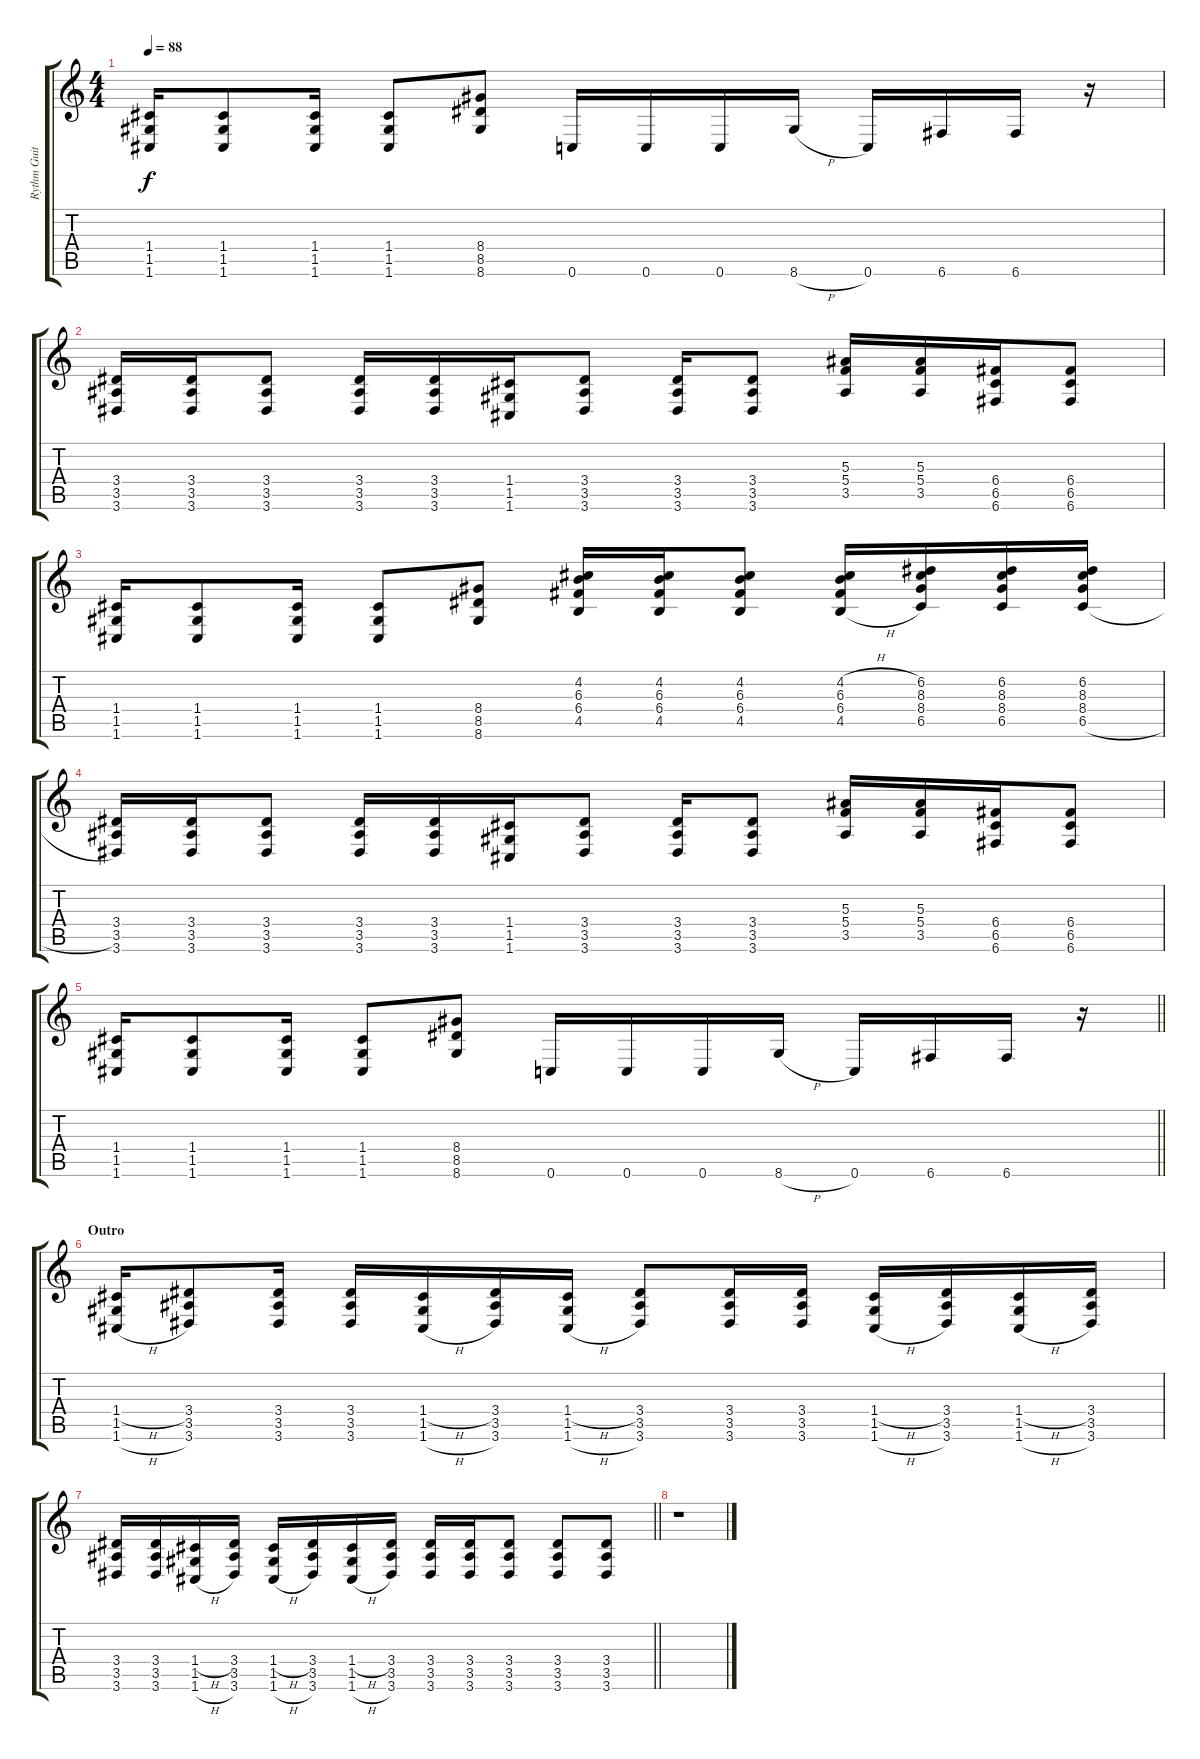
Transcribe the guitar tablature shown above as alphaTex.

\track ("Rythm Guitar" "Rythm Guit") {instrument overdrivenguitar}
\staff {score tabs}
\tuning (D4 A3 F3 C3 G2 C2) {hide}
\ts (4 4)
\tempo 88
\clef g2
\ks c
(1.4 1.5 1.6).16{dy f} (1.4 1.5 1.6).8 (1.4 1.5 1.6).16 (1.4 1.5 1.6).8 (8.4 8.5 8.6).8 0.6.16 0.6.16 0.6.16 8.6{h}.16 0.6.16 6.6.16 6.6.16 r.16 |
(3.4 3.5 3.6).16 (3.4 3.5 3.6).16 (3.4 3.5 3.6).8 (3.4 3.5 3.6).16 (3.4 3.5 3.6).16 (1.4 1.5 1.6).16 (3.4 3.5 3.6).8 (3.4 3.5 3.6).16 (3.4 3.5 3.6).8 (5.3 5.4 3.5).16 (5.3 5.4 3.5).16 (6.4 6.5 6.6).16 (6.4 6.5 6.6).8 |
(1.4 1.5 1.6).16 (1.4 1.5 1.6).8 (1.4 1.5 1.6).16 (1.4 1.5 1.6).8 (8.4 8.5 8.6).8 (4.2 6.3 6.4 4.5).16 (4.2 6.3 6.4 4.5).16 (4.2 6.3 6.4 4.5).8 (4.2{h} 6.3 6.4 4.5{h}).16 (6.2 8.3 8.4 6.5).16 (6.2 8.3 8.4 6.5).16 (6.2 8.3 8.4 6.5{h}).16 |
(3.4 3.5 3.6).16 (3.4 3.5 3.6).16 (3.4 3.5 3.6).8 (3.4 3.5 3.6).16 (3.4 3.5 3.6).16 (1.4 1.5 1.6).16 (3.4 3.5 3.6).8 (3.4 3.5 3.6).16 (3.4 3.5 3.6).8 (5.3 5.4 3.5).16 (5.3 5.4 3.5).16 (6.4 6.5 6.6).16 (6.4 6.5 6.6).8 |
\barLineRight lightlight
(1.4 1.5 1.6).16 (1.4 1.5 1.6).8 (1.4 1.5 1.6).16 (1.4 1.5 1.6).8 (8.4 8.5 8.6).8 0.6.16 0.6.16 0.6.16 8.6{h}.16 0.6.16 6.6.16 6.6.16 r.16 |
\section ("" "Outro")
(1.4{h} 1.5 1.6{h}).16 (3.4 3.5 3.6).8 (3.4 3.5 3.6).16 (3.4 3.5 3.6).16 (1.4{h} 1.5 1.6{h}).16 (3.4 3.5 3.6).16 (1.4{h} 1.5 1.6{h}).16 (3.4 3.5 3.6).8 (3.4 3.5 3.6).16 (3.4 3.5 3.6).16 (1.4{h} 1.5 1.6{h}).16 (3.4 3.5 3.6).16 (1.4{h} 1.5 1.6{h}).16 (3.4 3.5 3.6).16 |
\barLineRight lightlight
(3.4 3.5 3.6).16 (3.4 3.5 3.6).16 (1.4{h} 1.5 1.6{h}).16 (3.4 3.5 3.6).16 (1.4{h} 1.5 1.6{h}).16 (3.4 3.5 3.6).16 (1.4{h} 1.5 1.6{h}).16 (3.4 3.5 3.6).16 (3.4 3.5 3.6).16 (3.4 3.5 3.6).16 (3.4 3.5 3.6).8 (3.4 3.5 3.6).8 (3.4 3.5 3.6).8 |
r.1
